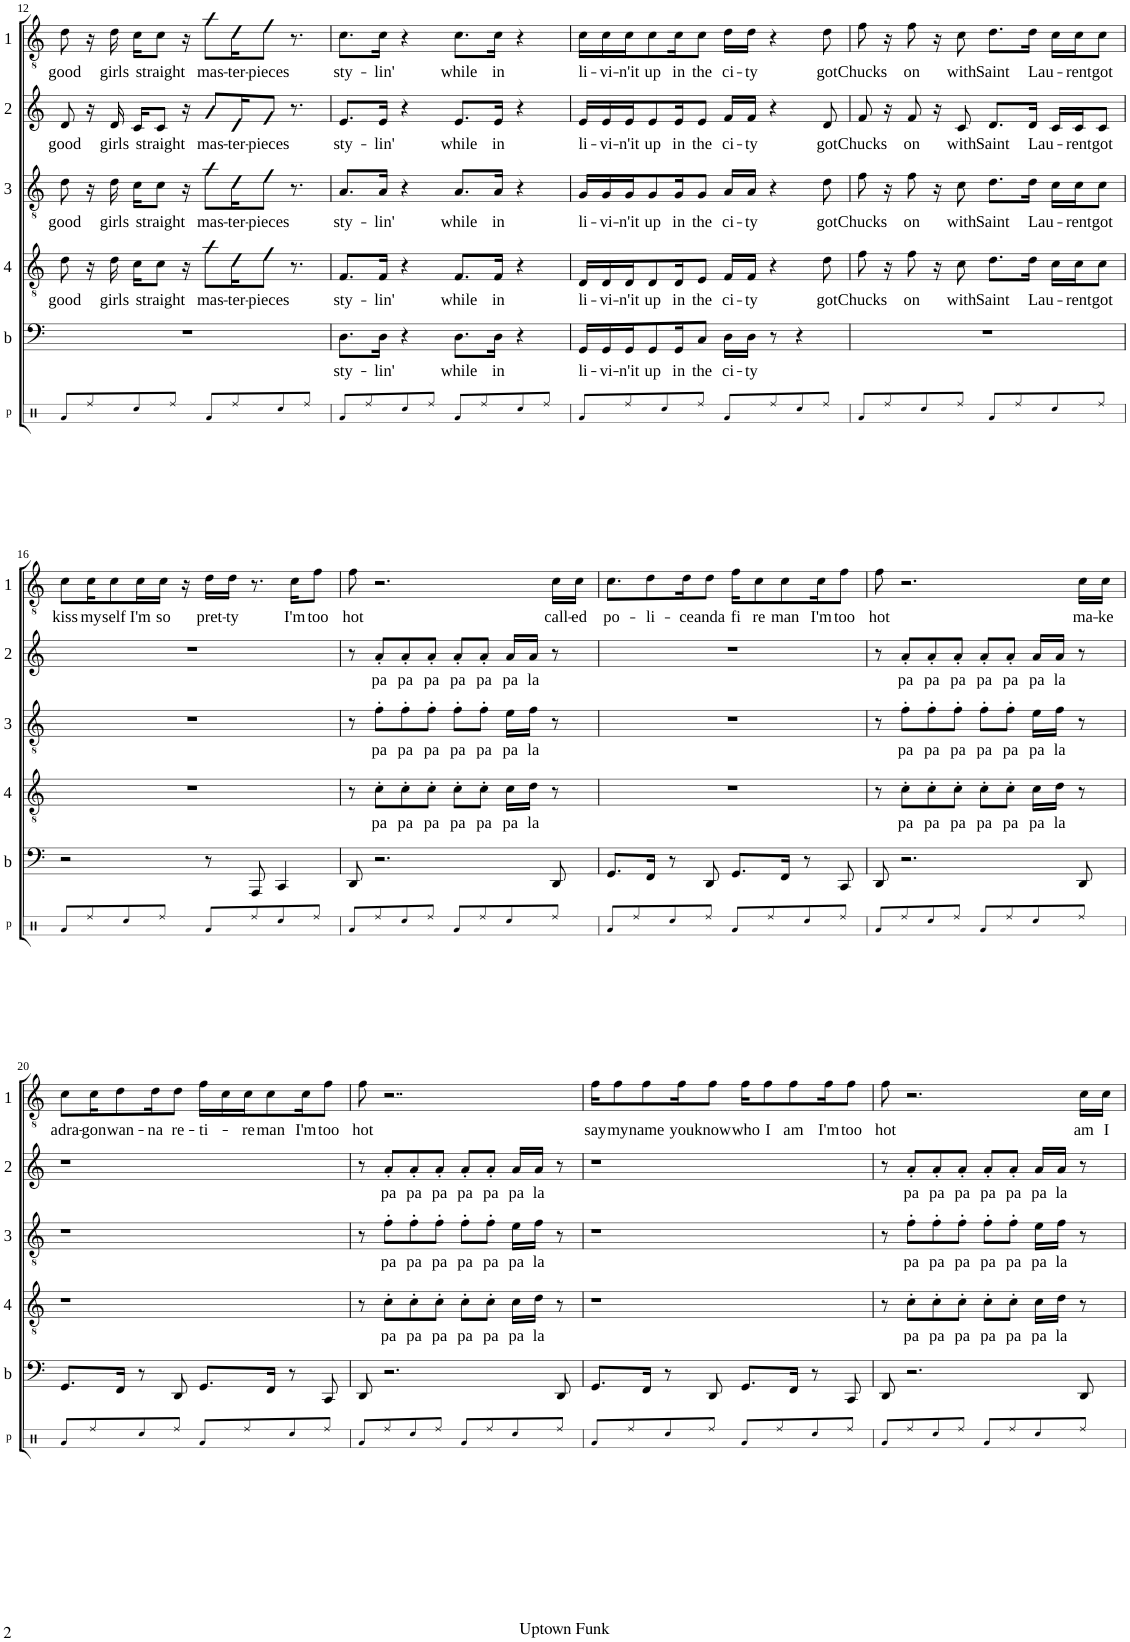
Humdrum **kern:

**kern	**kern	**text	**kern	**text	**kern	**text	**kern	**text	**kern	**text
*part6	*part5	*part5	*part4	*part4	*part3	*part3	*part2	*part2	*part1	*part1
*staff6	*staff5	*staff5	*staff4	*staff4	*staff3	*staff3	*staff2	*staff2	*staff1	*staff1
*I"V.P.	*I"Bass	*	*I"4th	*	*I"3rd	*	*I"2nd	*	*I"Top	*
*I'p	*I'b	*	*	*	*	*	*	*	*	*
!!LO:PB:g=z
*clefX	*clefF4	*	*clefGv2	*	*clefGv2	*	*clefG2	*	*clefGv2	*
*	*	*	*Trd1c2	*	*Trd1c2	*	*Trd1c2	*	*Trd1c2	*
*k[]	*k[]	*	*k[]	*	*k[]	*	*k[]	*	*k[]	*
*M4/4	*M4/4	*	*M4/4	*	*M4/4	*	*M4/4	*	*M4/4	*
=12	=12	=12	=12	=12	=12	=12	=12	=12	=12	=12
!	!	!	!	!LO:LY:b	!	!LO:LY:b	!	!LO:LY:b	!	!LO:LY:b
8Ra/L	1r	.	8d\	good	8d\	good	8d/	good	8d\	good
8Rdd/	.	.	16r	.	16r	.	16r	.	16r	.
!	!	!	!	!LO:LY:b	!	!LO:LY:b	!	!LO:LY:b	!	!LO:LY:b
.	.	.	16d\	girls	16d\	girls	16d/	girls	16d\	girls
8Rcc/	.	.	16c\KL	.	16c\KL	.	16c/KL	.	16c\KL	.
!	!	!	!	!LO:LY:b	!	!LO:LY:b	!	!LO:LY:b	!	!LO:LY:b
.	.	.	8c\J	straight	8c\J	straight	8c/J	straight	8c\J	straight
8Rdd/J	.	.	.	.	.	.	.	.	.	.
.	.	.	16r	.	16r	.	16r	.	16r	.
!	!	!	!	!LO:LY:b	!	!LO:LY:b	!	!LO:LY:b	!	!LO:LY:b
8Ra/L	.	.	8a\L	mas-	8a\L	mas-	8a/L	mas-	8a\L	mas-
!	!	!	!	!LO:LY:b	!	!LO:LY:b	!	!LO:LY:b	!	!LO:LY:b
8Rdd/	.	.	16d\K	-ter-	16d\K	-ter-	16d/K	-ter-	16d\K	-ter-
!	!	!	!	!LO:LY:b	!	!LO:LY:b	!	!LO:LY:b	!	!LO:LY:b
.	.	.	8f\J	-pieces	8f\J	-pieces	8f/J	-pieces	8f\J	-pieces
8Rcc/	.	.	.	.	.	.	.	.	.	.
.	.	.	8.r	.	8.r	.	8.r	.	8.r	.
8Rdd/J	.	.	.	.	.	.	.	.	.	.
=13	=13	=13	=13	=13	=13	=13	=13	=13	=13	=13
!	!	!LO:LY:b	!	!LO:LY:b	!	!LO:LY:b	!	!LO:LY:b	!	!LO:LY:b
8Ra/L	8.D\L	sty-	8.F/L	sty-	8.A/L	sty-	8.e/L	sty-	8.c\L	sty-
8Rdd/	.	.	.	.	.	.	.	.	.	.
!	!	!LO:LY:b	!	!LO:LY:b	!	!LO:LY:b	!	!LO:LY:b	!	!LO:LY:b
.	16D\Jk	-lin'	16F/Jk	-lin'	16A/Jk	-lin'	16e/Jk	-lin'	16c\Jk	-lin'
8Rcc/	4r	.	4r	.	4r	.	4r	.	4r	.
8Rdd/J	.	.	.	.	.	.	.	.	.	.
!	!	!LO:LY:b	!	!LO:LY:b	!	!LO:LY:b	!	!LO:LY:b	!	!LO:LY:b
8Ra/L	8.D\L	while	8.F/L	while	8.A/L	while	8.e/L	while	8.c\L	while
8Rdd/	.	.	.	.	.	.	.	.	.	.
!	!	!LO:LY:b	!	!LO:LY:b	!	!LO:LY:b	!	!LO:LY:b	!	!LO:LY:b
.	16D\Jk	in	16F/Jk	in	16A/Jk	in	16e/Jk	in	16c\Jk	in
8Rcc/	4r	.	4r	.	4r	.	4r	.	4r	.
8Rdd/J	.	.	.	.	.	.	.	.	.	.
=14	=14	=14	=14	=14	=14	=14	=14	=14	=14	=14
!	!	!LO:LY:b	!	!LO:LY:b	!	!LO:LY:b	!	!LO:LY:b	!	!LO:LY:b
8Ra/L	16GG/LL	li-	16D/LL	li-	16G/LL	li-	16e/LL	li-	16c\LL	li-
!	!	!LO:LY:b	!	!LO:LY:b	!	!LO:LY:b	!	!LO:LY:b	!	!LO:LY:b
.	16GG/	-vi-	16D/	-vi-	16G/	-vi-	16e/	-vi-	16c\	-vi-
!	!	!LO:LY:b	!	!LO:LY:b	!	!LO:LY:b	!	!LO:LY:b	!	!LO:LY:b
8Rdd/	16GG/J	-n'it	16D/J	-n'it	16G/J	-n'it	16e/J	-n'it	16c\J	-n'it
!	!	!LO:LY:b	!	!LO:LY:b	!	!LO:LY:b	!	!LO:LY:b	!	!LO:LY:b
.	8GG/	up	8D/	up	8G/	up	8e/	up	8c\	up
8Rcc/	.	.	.	.	.	.	.	.	.	.
!	!	!LO:LY:b	!	!LO:LY:b	!	!LO:LY:b	!	!LO:LY:b	!	!LO:LY:b
.	16GG/K	in	16D/K	in	16G/K	in	16e/K	in	16c\K	in
!	!	!LO:LY:b	!	!LO:LY:b	!	!LO:LY:b	!	!LO:LY:b	!	!LO:LY:b
8Rdd/J	8C/J	the	8E/J	the	8G/J	the	8e/J	the	8c\J	the
!	!	!LO:LY:b	!	!LO:LY:b	!	!LO:LY:b	!	!LO:LY:b	!	!LO:LY:b
8Ra/L	16D\LL	ci-	16F/LL	ci-	16A/LL	ci-	16f/LL	ci-	16d\LL	ci-
!	!	!LO:LY:b	!	!LO:LY:b	!	!LO:LY:b	!	!LO:LY:b	!	!LO:LY:b
.	16D\JJ	-ty	16F/JJ	-ty	16A/JJ	-ty	16f/JJ	-ty	16d\JJ	-ty
8Rdd/	8r	.	4r	.	4r	.	4r	.	4r	.
8Rcc/	4r	.	.	.	.	.	.	.	.	.
!	!	!	!	!LO:LY:b	!	!LO:LY:b	!	!LO:LY:b	!	!LO:LY:b
8Rdd/J	.	.	8d\	got	8d\	got	8d/	got	8d\	got
=15	=15	=15	=15	=15	=15	=15	=15	=15	=15	=15
!	!	!	!	!LO:LY:b	!	!LO:LY:b	!	!LO:LY:b	!	!LO:LY:b
8Ra/L	1r	.	8f\	Chucks	8f\	Chucks	8f/	Chucks	8f\	Chucks
8Rdd/	.	.	16r	.	16r	.	16r	.	16r	.
!	!	!	!	!LO:LY:b	!	!LO:LY:b	!	!LO:LY:b	!	!LO:LY:b
.	.	.	8f\	on	8f\	on	8f/	on	8f\	on
8Rcc/	.	.	.	.	.	.	.	.	.	.
.	.	.	16r	.	16r	.	16r	.	16r	.
!	!	!	!	!LO:LY:b	!	!LO:LY:b	!	!LO:LY:b	!	!LO:LY:b
8Rdd/J	.	.	8c\	with	8c\	with	8c/	with	8c\	with
!	!	!	!	!LO:LY:b	!	!LO:LY:b	!	!LO:LY:b	!	!LO:LY:b
8Ra/L	.	.	8.d\L	Saint	8.d\L	Saint	8.d/L	Saint	8.d\L	Saint
8Rdd/	.	.	.	.	.	.	.	.	.	.
!	!	!	!	!LO:LY:b	!	!LO:LY:b	!	!LO:LY:b	!	!LO:LY:b
.	.	.	16d\Jk	Lau-	16d\Jk	Lau-	16d/Jk	Lau-	16d\Jk	Lau-
8Rcc/	.	.	16c\LL	.	16c\LL	.	16c/LL	.	16c\LL	.
!	!	!	!	!LO:LY:b	!	!LO:LY:b	!	!LO:LY:b	!	!LO:LY:b
.	.	.	16c\J	-rent	16c\J	-rent	16c/J	-rent	16c\J	-rent
!	!	!	!	!LO:LY:b	!	!LO:LY:b	!	!LO:LY:b	!	!LO:LY:b
8Rdd/J	.	.	8c\J	got	8c\J	got	8c/J	got	8c\J	got
!!LO:LB:g=z
=16	=16	=16	=16	=16	=16	=16	=16	=16	=16	=16
!	!	!	!	!	!	!	!	!	!	!LO:LY:b
8Ra/L	2r	.	1r	.	1r	.	1r	.	8c\L	kiss
!	!	!	!	!	!	!	!	!	!	!LO:LY:b
8Rdd/	.	.	.	.	.	.	.	.	16c\K	my
!	!	!	!	!	!	!	!	!	!	!LO:LY:b
.	.	.	.	.	.	.	.	.	8c\	self
8Rcc/	.	.	.	.	.	.	.	.	.	.
!	!	!	!	!	!	!	!	!	!	!LO:LY:b
.	.	.	.	.	.	.	.	.	16c\L	I'm
!	!	!	!	!	!	!	!	!	!	!LO:LY:b
8Rdd/J	.	.	.	.	.	.	.	.	16c\JJ	so
.	.	.	.	.	.	.	.	.	16r	.
!	!	!	!	!	!	!	!	!	!	!LO:LY:b
8Ra/L	8r	.	.	.	.	.	.	.	16d\LL	pret-
!	!	!	!	!	!	!	!	!	!	!LO:LY:b
.	.	.	.	.	.	.	.	.	16d\JJ	-ty
8Rdd/	8AAA/	.	.	.	.	.	.	.	8.r	.
8Rcc/	4CC/	.	.	.	.	.	.	.	.	.
!	!	!	!	!	!	!	!	!	!	!LO:LY:b
.	.	.	.	.	.	.	.	.	16c\KL	I'm
!	!	!	!	!	!	!	!	!	!	!LO:LY:b
8Rdd/J	.	.	.	.	.	.	.	.	8f\J	too
=17	=17	=17	=17	=17	=17	=17	=17	=17	=17	=17
!	!	!	!	!	!	!	!	!	!	!LO:LY:b
8Ra/L	8DD/	.	8r	.	8r	.	8r	.	8f\	hot
!	!	!	!	!LO:LY:b	!	!LO:LY:b	!	!LO:LY:b	!	!
8Rdd/	2.r	.	8c'\L	pa	8f'\L	pa	8a'/L	pa	2.r	.
!	!	!	!	!LO:LY:b	!	!LO:LY:b	!	!LO:LY:b	!	!
8Rcc/	.	.	8c'\	pa	8f'\	pa	8a'/	pa	.	.
!	!	!	!	!LO:LY:b	!	!LO:LY:b	!	!LO:LY:b	!	!
8Rdd/J	.	.	8c'\J	pa	8f'\J	pa	8a'/J	pa	.	.
!	!	!	!	!LO:LY:b	!	!LO:LY:b	!	!LO:LY:b	!	!
8Ra/L	.	.	8c'\L	pa	8f'\L	pa	8a'/L	pa	.	.
!	!	!	!	!LO:LY:b	!	!LO:LY:b	!	!LO:LY:b	!	!
8Rdd/	.	.	8c'\J	pa	8f'\J	pa	8a'/J	pa	.	.
!	!	!	!	!LO:LY:b	!	!LO:LY:b	!	!LO:LY:b	!	!
8Rcc/	.	.	16c\LL	pa	16e\LL	pa	16a/LL	pa	.	.
!	!	!	!	!LO:LY:b	!	!LO:LY:b	!	!LO:LY:b	!	!
.	.	.	16d\JJ	la	16f\JJ	la	16a/JJ	la	.	.
!	!	!	!	!	!	!	!	!	!	!LO:LY:b
8Rdd/J	8DD/	.	8r	.	8r	.	8r	.	16c\LL	call-
!	!	!	!	!	!	!	!	!	!	!LO:LY:b
.	.	.	.	.	.	.	.	.	16c\JJ	-ed
=18	=18	=18	=18	=18	=18	=18	=18	=18	=18	=18
!	!	!	!	!	!	!	!	!	!	!LO:LY:b
8Ra/L	8.GG/L	.	1r	.	1r	.	1r	.	8.c\L	po-
8Rdd/	.	.	.	.	.	.	.	.	.	.
!	!	!	!	!	!	!	!	!	!	!LO:LY:b
.	16FF/Jk	.	.	.	.	.	.	.	8d\	-li-
8Rcc/	8r	.	.	.	.	.	.	.	.	.
!	!	!	!	!	!	!	!	!	!	!LO:LY:b
.	.	.	.	.	.	.	.	.	16d\K	-ce
!	!	!	!	!	!	!	!	!	!	!LO:LY:b
8Rdd/J	8DD/	.	.	.	.	.	.	.	8d\J	anda
!	!	!	!	!	!	!	!	!	!	!LO:LY:b
8Ra/L	8.GG/L	.	.	.	.	.	.	.	16f\KL	fi
!	!	!	!	!	!	!	!	!	!	!LO:LY:b
.	.	.	.	.	.	.	.	.	8c\	-re
8Rdd/	.	.	.	.	.	.	.	.	.	.
!	!	!	!	!	!	!	!	!	!	!LO:LY:b
.	16FF/Jk	.	.	.	.	.	.	.	8c\	man
8Rcc/	8r	.	.	.	.	.	.	.	.	.
!	!	!	!	!	!	!	!	!	!	!LO:LY:b
.	.	.	.	.	.	.	.	.	16c\K	I'm
!	!	!	!	!	!	!	!	!	!	!LO:LY:b
8Rdd/J	8CC/	.	.	.	.	.	.	.	8f\J	too
=19	=19	=19	=19	=19	=19	=19	=19	=19	=19	=19
!	!	!	!	!	!	!	!	!	!	!LO:LY:b
8Ra/L	8DD/	.	8r	.	8r	.	8r	.	8f\	hot
!	!	!	!	!LO:LY:b	!	!LO:LY:b	!	!LO:LY:b	!	!
8Rdd/	2.r	.	8c'\L	pa	8f'\L	pa	8a'/L	pa	2.r	.
!	!	!	!	!LO:LY:b	!	!LO:LY:b	!	!LO:LY:b	!	!
8Rcc/	.	.	8c'\	pa	8f'\	pa	8a'/	pa	.	.
!	!	!	!	!LO:LY:b	!	!LO:LY:b	!	!LO:LY:b	!	!
8Rdd/J	.	.	8c'\J	pa	8f'\J	pa	8a'/J	pa	.	.
!	!	!	!	!LO:LY:b	!	!LO:LY:b	!	!LO:LY:b	!	!
8Ra/L	.	.	8c'\L	pa	8f'\L	pa	8a'/L	pa	.	.
!	!	!	!	!LO:LY:b	!	!LO:LY:b	!	!LO:LY:b	!	!
8Rdd/	.	.	8c'\J	pa	8f'\J	pa	8a'/J	pa	.	.
!	!	!	!	!LO:LY:b	!	!LO:LY:b	!	!LO:LY:b	!	!
8Rcc/	.	.	16c\LL	pa	16e\LL	pa	16a/LL	pa	.	.
!	!	!	!	!LO:LY:b	!	!LO:LY:b	!	!LO:LY:b	!	!
.	.	.	16d\JJ	la	16f\JJ	la	16a/JJ	la	.	.
!	!	!	!	!	!	!	!	!	!	!LO:LY:b
8Rdd/J	8DD/	.	8r	.	8r	.	8r	.	16c\LL	ma-
!	!	!	!	!	!	!	!	!	!	!LO:LY:b
.	.	.	.	.	.	.	.	.	16c\JJ	-ke
!!LO:LB:g=z
=20	=20	=20	=20	=20	=20	=20	=20	=20	=20	=20
!	!	!	!	!	!	!	!	!	!	!LO:LY:b
8Ra/L	8.GG/L	.	1r	.	1r	.	1r	.	8c\L	adra-
!	!	!	!	!	!	!	!	!	!	!LO:LY:b
8Rdd/	.	.	.	.	.	.	.	.	16c\K	-gon
!	!	!	!	!	!	!	!	!	!	!LO:LY:b
.	16FF/Jk	.	.	.	.	.	.	.	8d\	wan-
8Rcc/	8r	.	.	.	.	.	.	.	.	.
!	!	!	!	!	!	!	!	!	!	!LO:LY:b
.	.	.	.	.	.	.	.	.	16d\K	-na
!	!	!	!	!	!	!	!	!	!	!LO:LY:b
8Rdd/J	8DD/	.	.	.	.	.	.	.	8d\J	re-
!	!	!	!	!	!	!	!	!	!	!LO:LY:b
8Ra/L	8.GG/L	.	.	.	.	.	.	.	16f\LL	-ti-
.	.	.	.	.	.	.	.	.	16c\	.
!	!	!	!	!	!	!	!	!	!	!LO:LY:b
8Rdd/	.	.	.	.	.	.	.	.	16c\J	-re
!	!	!	!	!	!	!	!	!	!	!LO:LY:b
.	16FF/Jk	.	.	.	.	.	.	.	8c\	man
8Rcc/	8r	.	.	.	.	.	.	.	.	.
!	!	!	!	!	!	!	!	!	!	!LO:LY:b
.	.	.	.	.	.	.	.	.	16c\K	I'm
!	!	!	!	!	!	!	!	!	!	!LO:LY:b
8Rdd/J	8CC/	.	.	.	.	.	.	.	8f\J	too
=21	=21	=21	=21	=21	=21	=21	=21	=21	=21	=21
!	!	!	!	!	!	!	!	!	!	!LO:LY:b
8Ra/L	8DD/	.	8r	.	8r	.	8r	.	8f\	hot
!	!	!	!	!LO:LY:b	!	!LO:LY:b	!	!LO:LY:b	!	!
8Rdd/	2.r	.	8c'\L	pa	8f'\L	pa	8a'/L	pa	2..r	.
!	!	!	!	!LO:LY:b	!	!LO:LY:b	!	!LO:LY:b	!	!
8Rcc/	.	.	8c'\	pa	8f'\	pa	8a'/	pa	.	.
!	!	!	!	!LO:LY:b	!	!LO:LY:b	!	!LO:LY:b	!	!
8Rdd/J	.	.	8c'\J	pa	8f'\J	pa	8a'/J	pa	.	.
!	!	!	!	!LO:LY:b	!	!LO:LY:b	!	!LO:LY:b	!	!
8Ra/L	.	.	8c'\L	pa	8f'\L	pa	8a'/L	pa	.	.
!	!	!	!	!LO:LY:b	!	!LO:LY:b	!	!LO:LY:b	!	!
8Rdd/	.	.	8c'\J	pa	8f'\J	pa	8a'/J	pa	.	.
!	!	!	!	!LO:LY:b	!	!LO:LY:b	!	!LO:LY:b	!	!
8Rcc/	.	.	16c\LL	pa	16e\LL	pa	16a/LL	pa	.	.
!	!	!	!	!LO:LY:b	!	!LO:LY:b	!	!LO:LY:b	!	!
.	.	.	16d\JJ	la	16f\JJ	la	16a/JJ	la	.	.
8Rdd/J	8DD/	.	8r	.	8r	.	8r	.	.	.
=22	=22	=22	=22	=22	=22	=22	=22	=22	=22	=22
!	!	!	!	!	!	!	!	!	!	!LO:LY:b
8Ra/L	8.GG/L	.	1r	.	1r	.	1r	.	16f\KL	say
!	!	!	!	!	!	!	!	!	!	!LO:LY:b
.	.	.	.	.	.	.	.	.	8f\	my
8Rdd/	.	.	.	.	.	.	.	.	.	.
!	!	!	!	!	!	!	!	!	!	!LO:LY:b
.	16FF/Jk	.	.	.	.	.	.	.	8f\	name
8Rcc/	8r	.	.	.	.	.	.	.	.	.
!	!	!	!	!	!	!	!	!	!	!LO:LY:b
.	.	.	.	.	.	.	.	.	16f\K	you
!	!	!	!	!	!	!	!	!	!	!LO:LY:b
8Rdd/J	8DD/	.	.	.	.	.	.	.	8f\J	know
!	!	!	!	!	!	!	!	!	!	!LO:LY:b
8Ra/L	8.GG/L	.	.	.	.	.	.	.	16f\KL	who
!	!	!	!	!	!	!	!	!	!	!LO:LY:b
.	.	.	.	.	.	.	.	.	8f\	I
8Rdd/	.	.	.	.	.	.	.	.	.	.
!	!	!	!	!	!	!	!	!	!	!LO:LY:b
.	16FF/Jk	.	.	.	.	.	.	.	8f\	am
8Rcc/	8r	.	.	.	.	.	.	.	.	.
!	!	!	!	!	!	!	!	!	!	!LO:LY:b
.	.	.	.	.	.	.	.	.	16f\K	I'm
!	!	!	!	!	!	!	!	!	!	!LO:LY:b
8Rdd/J	8CC/	.	.	.	.	.	.	.	8f\J	too
=23	=23	=23	=23	=23	=23	=23	=23	=23	=23	=23
!	!	!	!	!	!	!	!	!	!	!LO:LY:b
8Ra/L	8DD/	.	8r	.	8r	.	8r	.	8f\	hot
!	!	!	!	!LO:LY:b	!	!LO:LY:b	!	!LO:LY:b	!	!
8Rdd/	2.r	.	8c'\L	pa	8f'\L	pa	8a'/L	pa	2.r	.
!	!	!	!	!LO:LY:b	!	!LO:LY:b	!	!LO:LY:b	!	!
8Rcc/	.	.	8c'\	pa	8f'\	pa	8a'/	pa	.	.
!	!	!	!	!LO:LY:b	!	!LO:LY:b	!	!LO:LY:b	!	!
8Rdd/J	.	.	8c'\J	pa	8f'\J	pa	8a'/J	pa	.	.
!	!	!	!	!LO:LY:b	!	!LO:LY:b	!	!LO:LY:b	!	!
8Ra/L	.	.	8c'\L	pa	8f'\L	pa	8a'/L	pa	.	.
!	!	!	!	!LO:LY:b	!	!LO:LY:b	!	!LO:LY:b	!	!
8Rdd/	.	.	8c'\J	pa	8f'\J	pa	8a'/J	pa	.	.
!	!	!	!	!LO:LY:b	!	!LO:LY:b	!	!LO:LY:b	!	!
8Rcc/	.	.	16c\LL	pa	16e\LL	pa	16a/LL	pa	.	.
!	!	!	!	!LO:LY:b	!	!LO:LY:b	!	!LO:LY:b	!	!
.	.	.	16d\JJ	la	16f\JJ	la	16a/JJ	la	.	.
!	!	!	!	!	!	!	!	!	!	!LO:LY:b
8Rdd/J	8DD/	.	8r	.	8r	.	8r	.	16c\LL	am
!	!	!	!	!	!	!	!	!	!	!LO:LY:b
.	.	.	.	.	.	.	.	.	16c\JJ	I
=	=	=	=	=	=	=	=	=	=	=
*-	*-	*-	*-	*-	*-	*-	*-	*-	*-	*-
